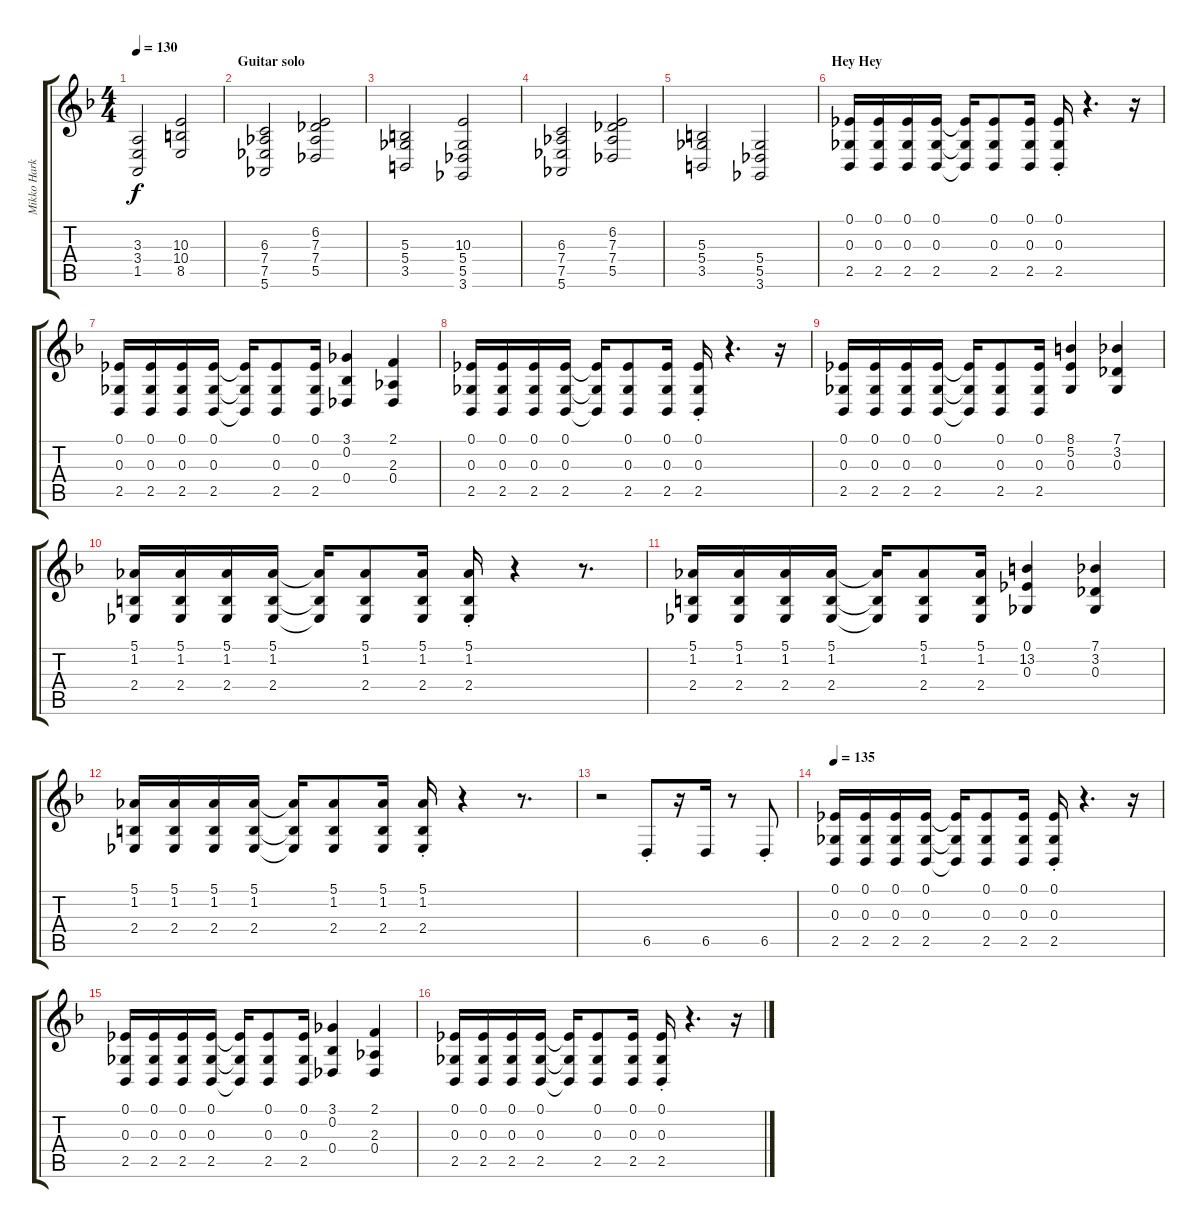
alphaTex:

\track ("Mikko Harkin LH" "Mikko Hark") {instrument harpsichord}
\staff {score tabs}
\tuning (Eb4 Bb3 Gb3 Db3 Ab2 Eb2) {hide}
\ts (4 4)
\tempo 130
\clef g2
\ks dminor
(3.3 3.4 1.5).2{dy f} (10.3 10.4 8.5).2 |
\section ("" "Guitar solo")
(6.3 7.4 7.5 5.6).2 (6.2 7.3 7.4 5.5).2 |
(5.3 5.4 3.5).2 (10.3 5.4 5.5 3.6).2 |
(6.3 7.4 7.5 5.6).2 (6.2 7.3 7.4 5.5).2 |
(5.3 5.4 3.5).2 (5.4 5.5 3.6).2 |
\section ("" "Hey Hey")
(0.1 0.3 2.5).16{volume 11 instrument synthbrass1} (0.1 0.3 2.5).16 (0.1 0.3 2.5).16 (0.1 0.3 2.5).16 (0.1{t} 0.3{t} 2.5{t}).16 (0.1 0.3 2.5).8 (0.1 0.3 2.5).16 (0.1 0.3 2.5{st}).16 r.4{d} r.16 |
(0.1 0.3 2.5).16 (0.1 0.3 2.5).16 (0.1 0.3 2.5).16 (0.1 0.3 2.5).16 (0.1{t} 0.3{t} 2.5{t}).16 (0.1 0.3 2.5).8 (0.1 0.3 2.5).16 (3.1 0.2 0.4).4 (2.1 2.3 0.4).4 |
(0.1 0.3 2.5).16 (0.1 0.3 2.5).16 (0.1 0.3 2.5).16 (0.1 0.3 2.5).16 (0.1{t} 0.3{t} 2.5{t}).16 (0.1 0.3 2.5).8 (0.1 0.3 2.5).16 (0.1 0.3 2.5{st}).16 r.4{d} r.16 |
(0.1 0.3 2.5).16 (0.1 0.3 2.5).16 (0.1 0.3 2.5).16 (0.1 0.3 2.5).16 (0.1{t} 0.3{t} 2.5{t}).16 (0.1 0.3 2.5).8 (0.1 0.3 2.5).16 (8.1 5.2 0.3).4 (7.1 3.2 0.3).4 |
(5.1 1.2 2.4).16 (5.1 1.2 2.4).16 (5.1 1.2 2.4).16 (5.1 1.2 2.4).16 (5.1{t} 1.2{t} 2.4{t}).16 (5.1 1.2 2.4).8 (5.1 1.2 2.4).16 (5.1 1.2 2.4{st}).16 r.4 r.8{d} |
(5.1 1.2 2.4).16 (5.1 1.2 2.4).16 (5.1 1.2 2.4).16 (5.1 1.2 2.4).16 (5.1{t} 1.2{t} 2.4{t}).16 (5.1 1.2 2.4).8 (5.1 1.2 2.4).16 (0.1 13.2 0.3).4 (7.1 3.2 0.3).4 |
(5.1 1.2 2.4).16 (5.1 1.2 2.4).16 (5.1 1.2 2.4).16 (5.1 1.2 2.4).16 (5.1{t} 1.2{t} 2.4{t}).16 (5.1 1.2 2.4).8 (5.1 1.2 2.4).16 (5.1 1.2 2.4{st}).16 r.4 r.8{d} |
r.2 6.5{st}.8 r.16 6.5.16 r.8 6.5{st}.8 |
\tempo 135
(0.1 0.3 2.5).16{volume 11 instrument synthbrass1} (0.1 0.3 2.5).16 (0.1 0.3 2.5).16 (0.1 0.3 2.5).16 (0.1{t} 0.3{t} 2.5{t}).16 (0.1 0.3 2.5).8 (0.1 0.3 2.5).16 (0.1 0.3 2.5{st}).16 r.4{d} r.16 |
(0.1 0.3 2.5).16 (0.1 0.3 2.5).16 (0.1 0.3 2.5).16 (0.1 0.3 2.5).16 (0.1{t} 0.3{t} 2.5{t}).16 (0.1 0.3 2.5).8 (0.1 0.3 2.5).16 (3.1 0.2 0.4).4 (2.1 2.3 0.4).4 |
(0.1 0.3 2.5).16 (0.1 0.3 2.5).16 (0.1 0.3 2.5).16 (0.1 0.3 2.5).16 (0.1{t} 0.3{t} 2.5{t}).16 (0.1 0.3 2.5).8 (0.1 0.3 2.5).16 (0.1 0.3 2.5{st}).16 r.4{d} r.16
